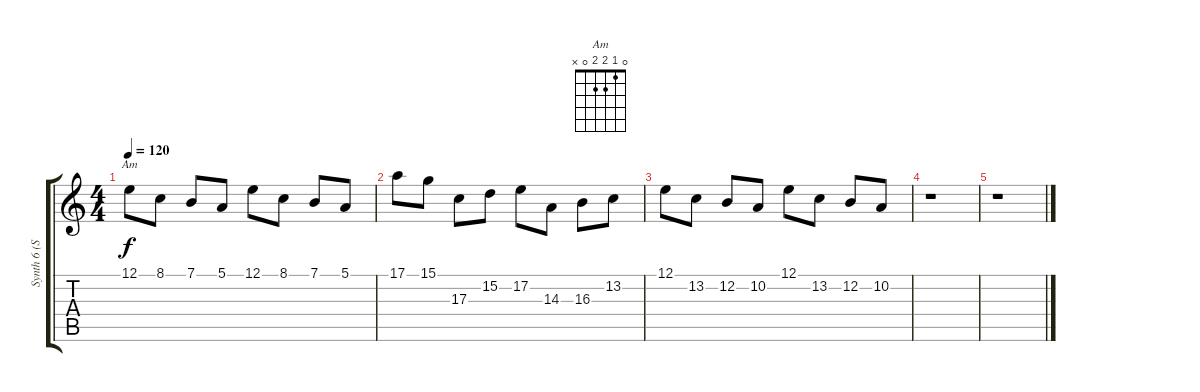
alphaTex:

\track ("Synth 6 (String 3)" "Synth 6 (S") {instrument stringensemble2}
\staff {score tabs}
\tuning (E4 B3 G3 D3 A2 E2) {hide}
\chord ("Am" 0 1 2 2 0 x)
\ts (4 4)
\tempo 120
\clef g2
\ks c
12.1.8{ch "Am" dy f} 8.1.8 7.1.8 5.1.8 12.1.8 8.1.8 7.1.8 5.1.8 |
17.1.8 15.1.8 17.3.8 15.2.8 17.2.8 14.3.8 16.3.8 13.2.8 |
12.1.8 13.2.8 12.2.8 10.2.8 12.1.8 13.2.8 12.2.8 10.2.8 |
r.1 |
r.1
